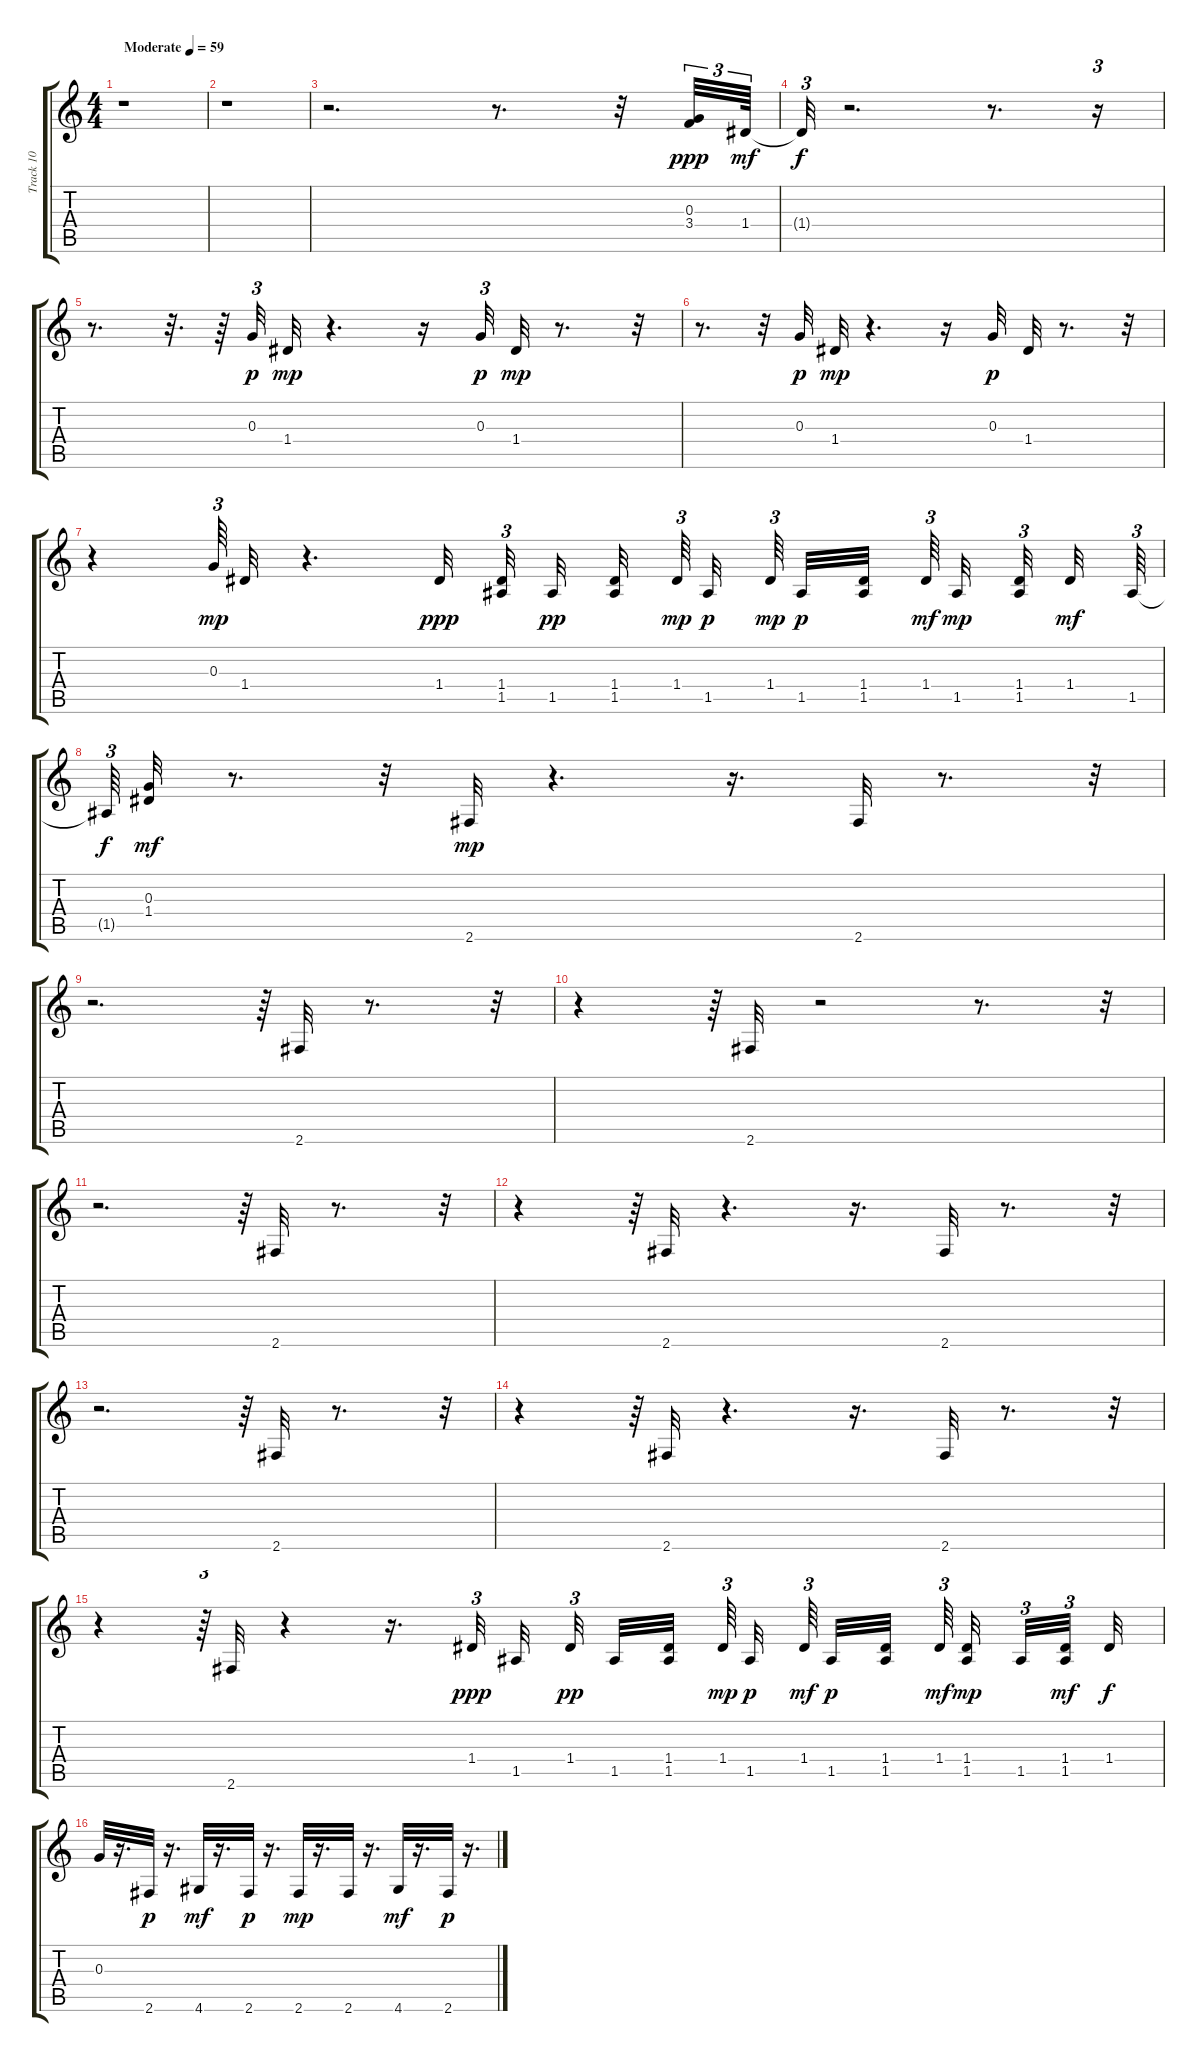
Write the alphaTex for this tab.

\track ("Track 10" "Track 10") {instrument acousticguitarsteel}
\staff {score tabs}
\tuning (E4 B3 G3 D3 A2 E2) {hide}
\ts (4 4)
\tempo (59 "Moderate")
\clef g2
\ks c
r.1{dy ppp instrument acousticguitarsteel} |
r.1 |
r.2{d} r.8{d} r.32 (0.3 3.4).32{tu (3 2)} 1.4.64{tu (3 2) dy mf} |
1.4{t}.32{tu (3 2) dy f} r.2{d} r.8{d} r.16{tu (3 2)} |
r.8{d} r.32{d} r.64 0.3.32{tu (3 2) dy p} 1.4.32{dy mp} r.4{d} r.16 0.3.32{tu (3 2) dy p} 1.4.32{dy mp} r.8{d} r.32 |
r.8{d} r.32 0.3.32{dy p} 1.4.32{dy mp} r.4{d} r.16 0.3.32{dy p} 1.4.32 r.8{d} r.32 |
r.4 0.3.64{tu (3 2) dy mp} 1.4.32 r.4{d} 1.4.32{dy ppp beam splitsecondary} (1.4 1.5).32{tu (3 2)} 1.5.32{dy pp} (1.4 1.5).32{beam splitsecondary} 1.4.64{tu (3 2) dy mp beam splitsecondary} 1.5.32{dy p beam splitsecondary} 1.4.64{tu (3 2) dy mp beam splitsecondary} 1.5.32{dy p} (1.4 1.5).32{beam splitsecondary} 1.4.64{tu (3 2) dy mf beam splitsecondary} 1.5.32{dy mp beam splitsecondary} (1.4 1.5).32{tu (3 2) beam splitsecondary} 1.4.32{dy mf} 1.5.64{tu (3 2)} |
1.5{t}.64{tu (3 2) dy f} (0.3 1.4).32{dy mf} r.8{d} r.32 2.6.32{dy mp} r.4{d} r.16{d} 2.6.32 r.8{d} r.32{tu (3 2)} |
r.2{d} r.64{tu (3 2)} 2.6.32 r.8{d} r.32{tu (3 2)} |
r.4 r.64{tu (3 2)} 2.6.32 r.2 r.8{d} r.32{tu (3 2)} |
r.2{d} r.64{tu (3 2)} 2.6.32 r.8{d} r.32{tu (3 2)} |
r.4 r.64{tu (3 2)} 2.6.32 r.4{d} r.16{d} 2.6.32 r.8{d} r.32{tu (3 2)} |
r.2{d} r.64{tu (3 2)} 2.6.32 r.8{d} r.32{tu (3 2)} |
r.4 r.64{tu (3 2)} 2.6.32 r.4{d} r.16{d} 2.6.32 r.8{d} r.32{tu (3 2)} |
r.4 r.64{tu (3 2)} 2.6.32 r.4 r.16{d} 1.4.32{tu (3 2) dy ppp beam splitsecondary} 1.5.32{beam splitsecondary} 1.4.32{tu (3 2) dy pp beam splitsecondary} 1.5.32 (1.4 1.5).32 1.4.64{tu (3 2) dy mp beam splitsecondary} 1.5.32{dy p beam splitsecondary} 1.4.64{tu (3 2) dy mf beam splitsecondary} 1.5.32{dy p} (1.4 1.5).32{beam splitsecondary} 1.4.64{tu (3 2) dy mf beam splitsecondary} (1.4 1.5).32{dy mp beam splitsecondary} 1.5.32{tu (3 2)} (1.4 1.5).32{tu (3 2) dy mf beam splitsecondary} 1.4.32{dy f} |
0.3.32 r.16{d} 2.6.32{dy p} r.16{d} 4.6.32{dy mf} r.16{d} 2.6.32{dy p} r.16{d} 2.6.32{dy mp} r.16{d} 2.6.32 r.16{d} 4.6.32{dy mf} r.16{d} 2.6.32{dy p} r.16{d}
